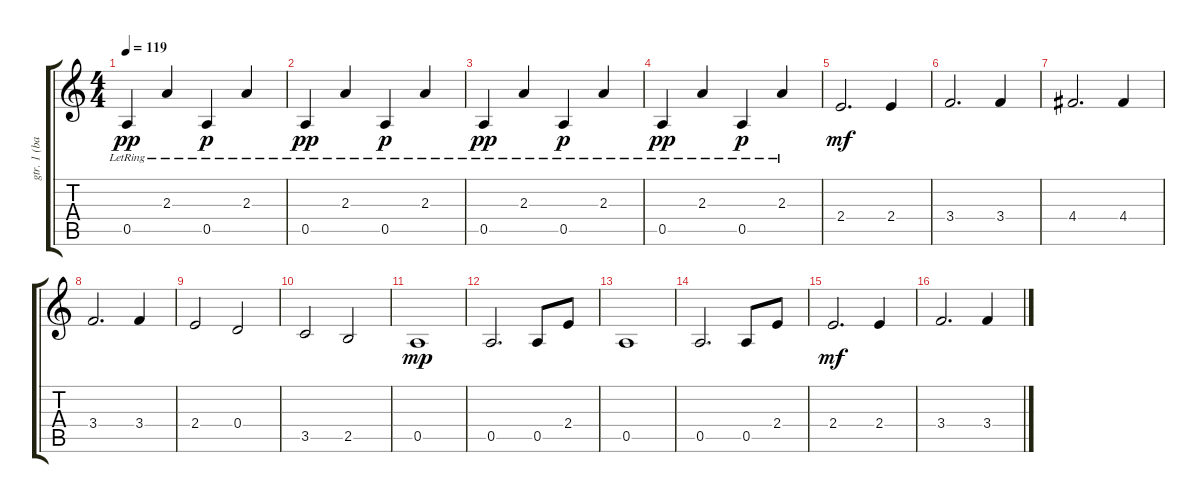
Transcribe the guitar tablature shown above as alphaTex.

\track ("gtr. 1 (bass)" "gtr. 1 (ba") {instrument acousticguitarnylon}
\staff {score tabs}
\tuning (E4 B3 G3 D3 A2 E2) {hide}
\ts (4 4)
\tempo 119
\clef g2
\ks c
0.5{lr}.4{dy pp} 2.3{lr}.4 0.5{lr}.4{dy p} 2.3{lr}.4 |
0.5{lr}.4{dy pp} 2.3{lr}.4 0.5{lr}.4{dy p} 2.3{lr}.4 |
0.5{lr}.4{dy pp} 2.3{lr}.4 0.5{lr}.4{dy p} 2.3{lr}.4 |
0.5{lr}.4{dy pp} 2.3{lr}.4 0.5{lr}.4{dy p} 2.3{lr}.4 |
2.4.2{d dy mf} 2.4.4 |
3.4.2{d} 3.4.4 |
4.4.2{d} 4.4.4 |
3.4.2{d} 3.4.4 |
2.4.2 0.4.2 |
3.5.2 2.5.2 |
0.5.1{dy mp} |
0.5.2{d} 0.5.8 2.4.8 |
0.5.1 |
0.5.2{d} 0.5.8 2.4.8 |
2.4.2{d dy mf} 2.4.4 |
3.4.2{d} 3.4.4
